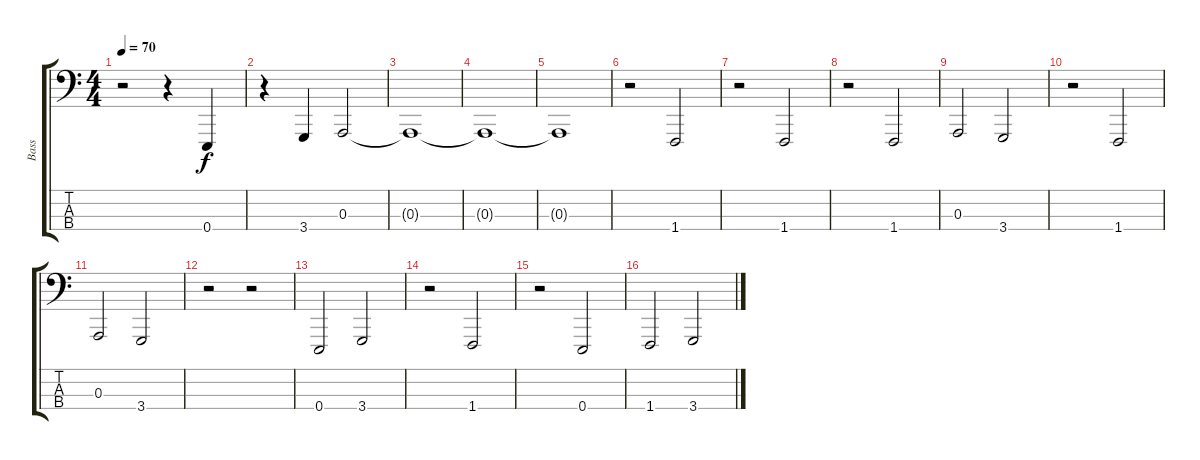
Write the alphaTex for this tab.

\track ("Bass" "Bass") {instrument stringensemble2}
\staff {score tabs}
\tuning (G2 D2 A1 E1) {hide}
\ts (4 4)
\tempo 70
\clef f4
\ks c
r.2{dy f} r.4 0.4.4 |
r.4 3.4.4 0.3.2 |
0.3{t}.1 |
0.3{t}.1 |
0.3{t}.1 |
r.2 1.4.2 |
r.2 1.4.2 |
r.2 1.4.2 |
0.3.2 3.4.2 |
r.2 1.4.2 |
0.3.2 3.4.2 |
r.2 r.2 |
0.4.2 3.4.2 |
r.2 1.4.2 |
r.2 0.4.2 |
1.4.2 3.4.2
